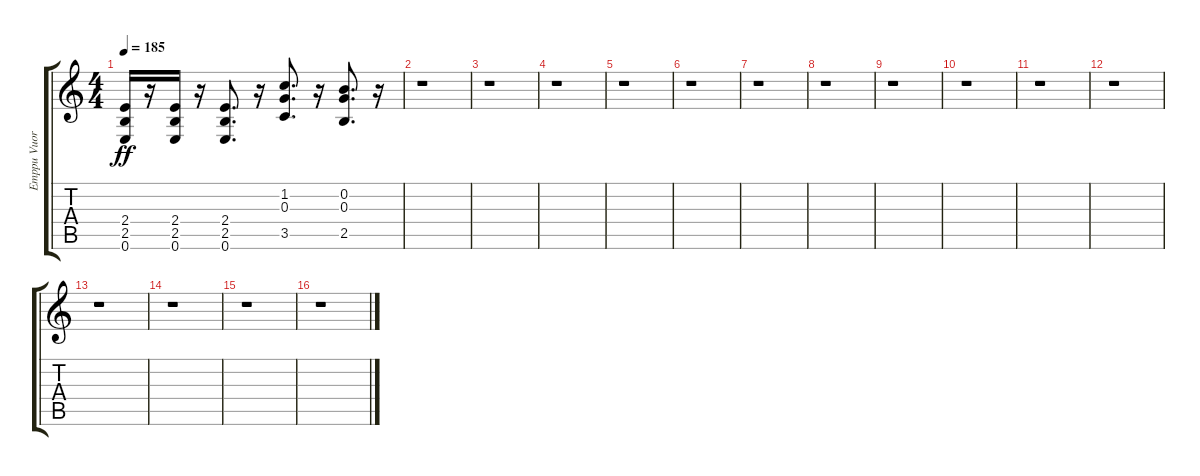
\track ("Emppu Vuorinen" "Emppu Vuor") {instrument distortionguitar}
\staff {score tabs}
\tuning (E4 B3 G3 D3 A2 E2) {hide}
\ts (4 4)
\tempo 185
\clef g2
\ks c
(2.4 2.5 0.6).16{dy ff} r.16 (2.4 2.5 0.6).16 r.16 (2.4 2.5 0.6).8{d} r.16 (1.2 0.3 3.5).8{d} r.16 (0.2 0.3 2.5).8{d} r.16 |
r.1 |
r.1 |
r.1 |
r.1 |
r.1 |
r.1 |
r.1 |
r.1 |
r.1 |
r.1 |
r.1 |
r.1 |
r.1 |
r.1 |
r.1
